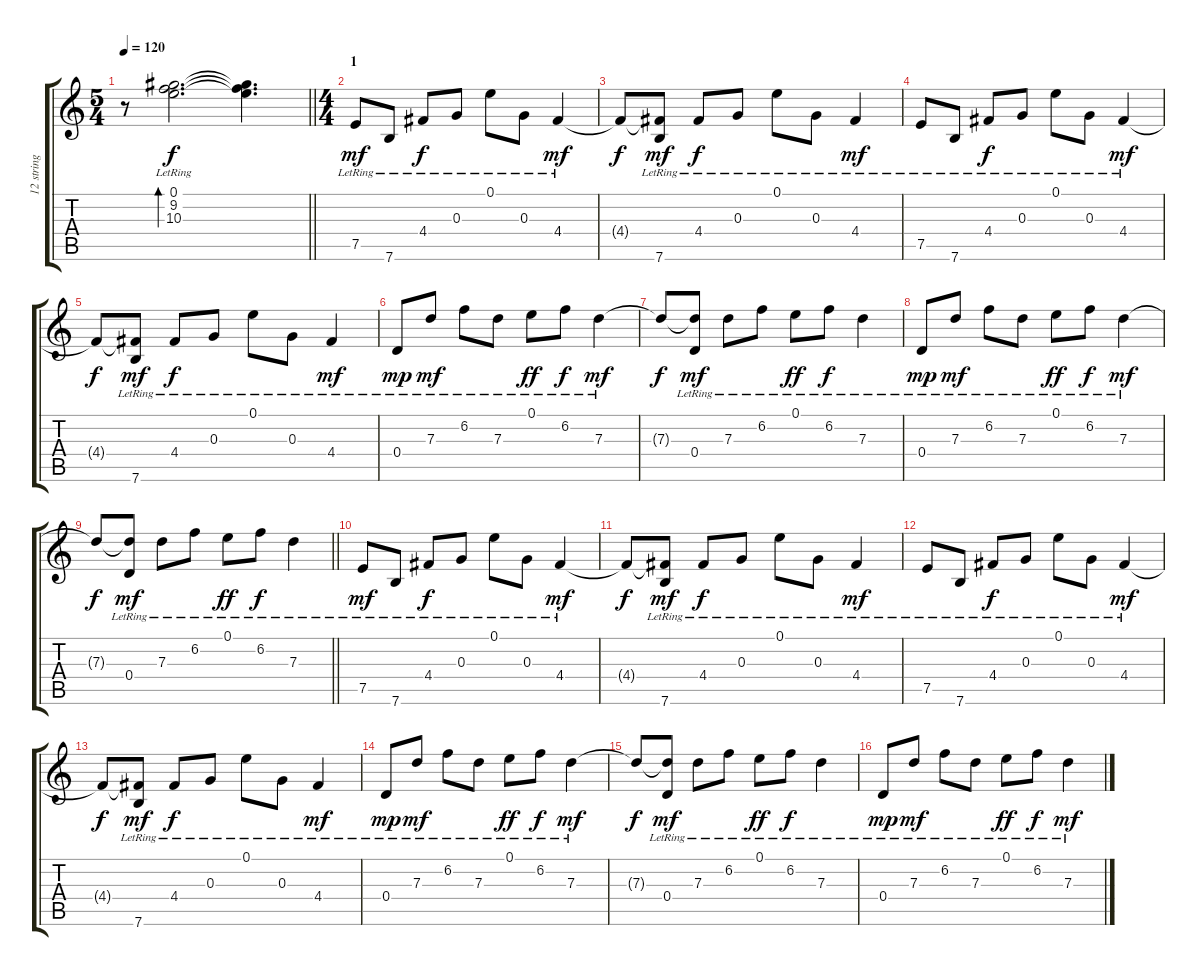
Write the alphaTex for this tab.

\track ("12 string I think" "12 string ") {instrument acousticguitarnylon}
\staff {score tabs}
\tuning (E4 B3 G3 D3 A2 E2) {hide}
\ts (5 4)
\tempo 120
\clef g2
\barLineRight lightlight
\ks c
r.8{dy f} (0.1{lr} 9.2 10.3).2{d bd 480} (0.1{t} 9.2{t} 10.3{t}).4{d} |
\ts (4 4)
\section ("" "1")
7.5{lr}.8{dy mf volume 11} 7.6{lr}.8 4.4{lr}.8{dy f} 0.3{lr}.8 0.1{lr}.8 0.3{lr}.8 4.4{lr}.4{dy mf} |
4.4{t}.8{dy f} (4.4{t} 7.6{lr}).8{dy mf} 4.4{lr}.8{dy f} 0.3{lr}.8 0.1{lr}.8 0.3{lr}.8 4.4{lr}.4{dy mf} |
7.5{lr}.8 7.6{lr}.8 4.4{lr}.8{dy f} 0.3{lr}.8 0.1{lr}.8 0.3{lr}.8 4.4{lr}.4{dy mf} |
4.4{t}.8{dy f} (4.4{t} 7.6{lr}).8{dy mf} 4.4{lr}.8{dy f} 0.3{lr}.8 0.1{lr}.8 0.3{lr}.8 4.4{lr}.4{dy mf} |
0.4{lr}.8{dy mp} 7.3{lr}.8{dy mf} 6.2{lr}.8 7.3{lr}.8 0.1{lr}.8{dy ff} 6.2{lr}.8{dy f} 7.3{lr}.4{dy mf} |
7.3{t}.8{dy f} (7.3{t} 0.4{lr}).8{dy mf} 7.3{lr}.8 6.2{lr}.8 0.1{lr}.8{dy ff} 6.2{lr}.8{dy f} 7.3{lr}.4 |
0.4{lr}.8{dy mp} 7.3{lr}.8{dy mf} 6.2{lr}.8 7.3{lr}.8 0.1{lr}.8{dy ff} 6.2{lr}.8{dy f} 7.3{lr}.4{dy mf} |
\barLineRight lightlight
7.3{t}.8{dy f} (7.3{t} 0.4{lr}).8{dy mf} 7.3{lr}.8 6.2{lr}.8 0.1{lr}.8{dy ff} 6.2{lr}.8{dy f} 7.3{lr}.4 |
\section ("" "")
7.5{lr}.8{dy mf} 7.6{lr}.8 4.4{lr}.8{dy f} 0.3{lr}.8 0.1{lr}.8 0.3{lr}.8 4.4{lr}.4{dy mf} |
4.4{t}.8{dy f} (4.4{t} 7.6{lr}).8{dy mf} 4.4{lr}.8{dy f} 0.3{lr}.8 0.1{lr}.8 0.3{lr}.8 4.4{lr}.4{dy mf} |
7.5{lr}.8 7.6{lr}.8 4.4{lr}.8{dy f} 0.3{lr}.8 0.1{lr}.8 0.3{lr}.8 4.4{lr}.4{dy mf} |
4.4{t}.8{dy f} (4.4{t} 7.6{lr}).8{dy mf} 4.4{lr}.8{dy f} 0.3{lr}.8 0.1{lr}.8 0.3{lr}.8 4.4{lr}.4{dy mf} |
0.4{lr}.8{dy mp} 7.3{lr}.8{dy mf} 6.2{lr}.8 7.3{lr}.8 0.1{lr}.8{dy ff} 6.2{lr}.8{dy f} 7.3{lr}.4{dy mf} |
7.3{t}.8{dy f} (7.3{t} 0.4{lr}).8{dy mf} 7.3{lr}.8 6.2{lr}.8 0.1{lr}.8{dy ff} 6.2{lr}.8{dy f} 7.3{lr}.4 |
0.4{lr}.8{dy mp} 7.3{lr}.8{dy mf} 6.2{lr}.8 7.3{lr}.8 0.1{lr}.8{dy ff} 6.2{lr}.8{dy f} 7.3{lr}.4{dy mf}
